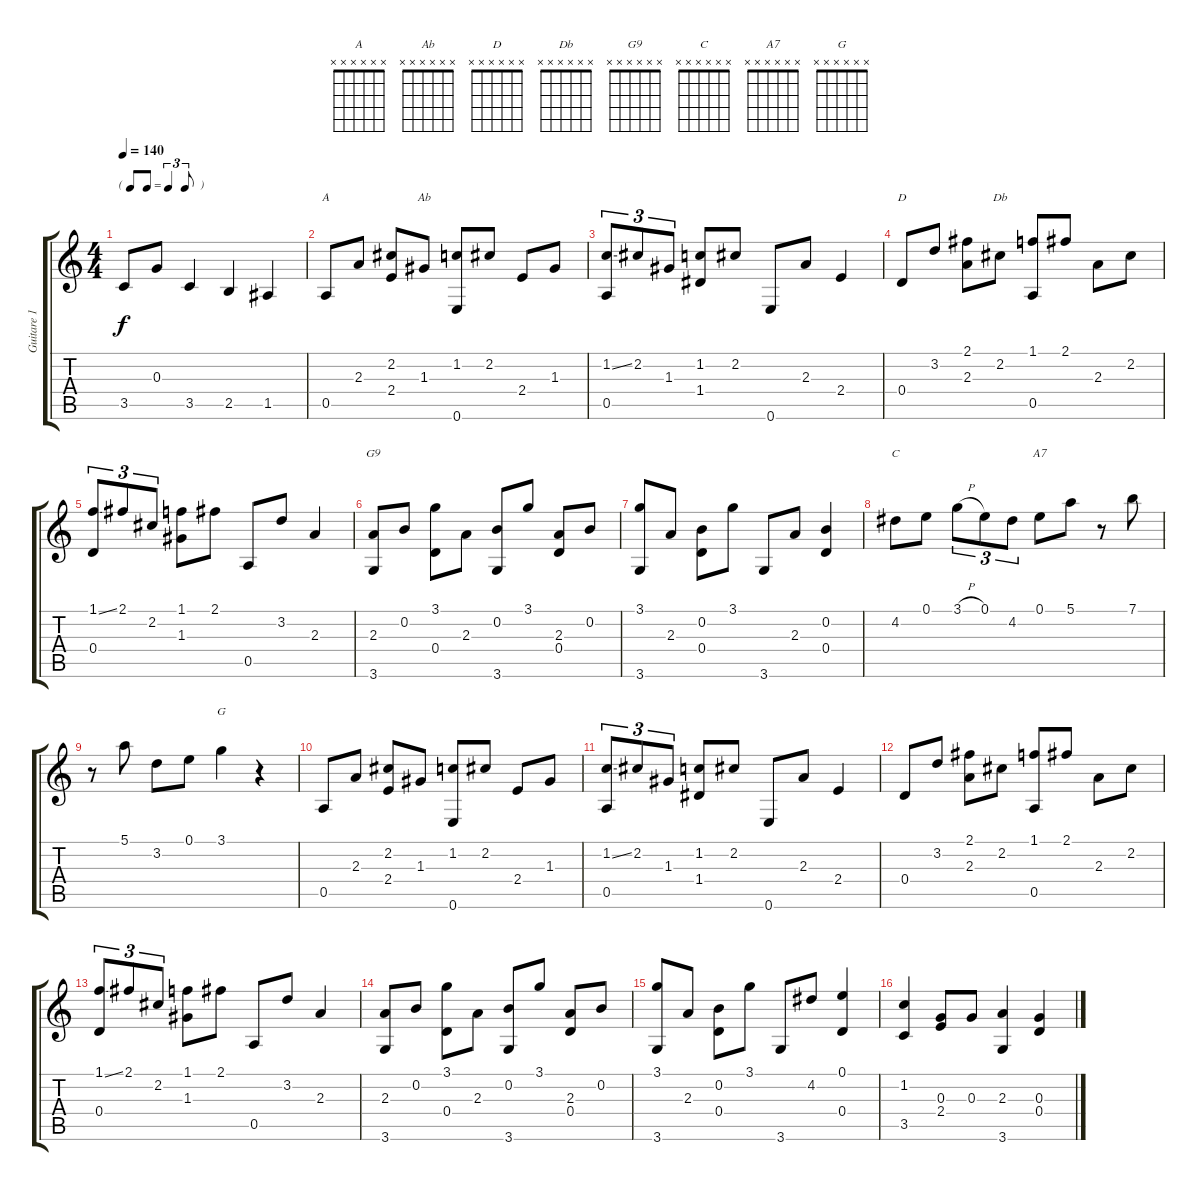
\track ("Guitare 1" "Guitare 1") {instrument acousticguitarsteel}
\staff {score tabs}
\tuning (E4 B3 G3 D3 A2 E2) {hide}
\chord ("A" x x x x x x) {firstfret 0}
\chord ("Ab" x x x x x x) {firstfret 0}
\chord ("D" x x x x x x) {firstfret 0}
\chord ("Db" x x x x x x) {firstfret 0}
\chord ("G9" x x x x x x) {firstfret 0}
\chord ("C" x x x x x x) {firstfret 0}
\chord ("A7" x x x x x x) {firstfret 0}
\chord ("G" x x x x x x) {firstfret 0}
\ts (4 4)
\tf triplet8th
\tempo 140
\clef g2
\ks c
3.5.8{dy f} 0.3.8 3.5.4 2.5.4 1.5.4 |
0.5.8{ch "A"} 2.3.8 (2.2 2.4).8 1.3.8{ch "Ab"} (1.2 0.6).8 2.2.8 2.4.8 1.3.8 |
(1.2{ss} 0.5).8{tu (3 2)} 2.2.8{tu (3 2)} 1.3.8{tu (3 2)} (1.2 1.4).8 2.2.8 0.6.8 2.3.8 2.4.4 |
0.4.8{ch "D"} 3.2.8 (2.1 2.3).8 2.2.8{ch "Db"} (1.1 0.5).8 2.1.8 2.3.8 2.2.8 |
(1.1{ss} 0.4).8{tu (3 2)} 2.1.8{tu (3 2)} 2.2.8{tu (3 2)} (1.1 1.3).8 2.1.8 0.5.8 3.2.8 2.3.4 |
(2.3 3.6).8{ch "G9"} 0.2.8 (3.1 0.4).8 2.3.8 (0.2 3.6).8 3.1.8 (2.3 0.4).8 0.2.8 |
(3.1 3.6).8 2.3.8 (0.2 0.4).8 3.1.8 3.6.8 2.3.8 (0.2 0.4).4 |
4.2.8{ch "C"} 0.1.8 3.1{h}.8{tu (3 2)} 0.1.8{tu (3 2)} 4.2.8{tu (3 2)} 0.1.8{ch "A7"} 5.1.8 r.8 7.1.8 |
r.8 5.1.8 3.2.8 0.1.8 3.1.4{ch "G"} r.4 |
0.5.8 2.3.8 (2.2 2.4).8 1.3.8 (1.2 0.6).8 2.2.8 2.4.8 1.3.8 |
(1.2{ss} 0.5).8{tu (3 2)} 2.2.8{tu (3 2)} 1.3.8{tu (3 2)} (1.2 1.4).8 2.2.8 0.6.8 2.3.8 2.4.4 |
0.4.8 3.2.8 (2.1 2.3).8 2.2.8 (1.1 0.5).8 2.1.8 2.3.8 2.2.8 |
(1.1{ss} 0.4).8{tu (3 2)} 2.1.8{tu (3 2)} 2.2.8{tu (3 2)} (1.1 1.3).8 2.1.8 0.5.8 3.2.8 2.3.4 |
(2.3 3.6).8 0.2.8 (3.1 0.4).8 2.3.8 (0.2 3.6).8 3.1.8 (2.3 0.4).8 0.2.8 |
(3.1 3.6).8 2.3.8 (0.2 0.4).8 3.1.8 3.6.8 4.2.8 (0.1 0.4).4 |
(1.2 3.5).4 (0.3 2.4).8 0.3.8 (2.3 3.6).4 (0.3 0.4).4
